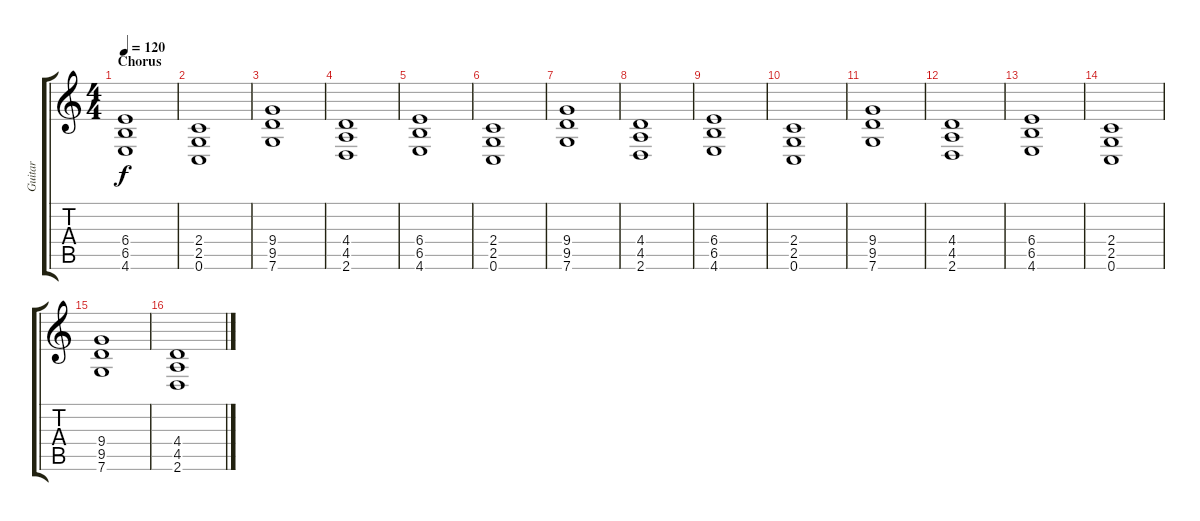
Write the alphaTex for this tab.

\track ("Guitar" "Guitar") {instrument distortionguitar}
\staff {score tabs}
\tuning (C4 G3 Eb3 Bb2 F2 C2) {hide}
\ts (4 4)
\section ("" "Chorus")
\tempo 120
\clef g2
\ks c
(6.4 6.5 4.6).1{dy f} |
(2.4 2.5 0.6).1 |
(9.4 9.5 7.6).1 |
(4.4 4.5 2.6).1 |
(6.4 6.5 4.6).1 |
(2.4 2.5 0.6).1 |
(9.4 9.5 7.6).1 |
(4.4 4.5 2.6).1 |
(6.4 6.5 4.6).1 |
(2.4 2.5 0.6).1 |
(9.4 9.5 7.6).1 |
(4.4 4.5 2.6).1 |
(6.4 6.5 4.6).1 |
(2.4 2.5 0.6).1 |
(9.4 9.5 7.6).1 |
(4.4 4.5 2.6).1
